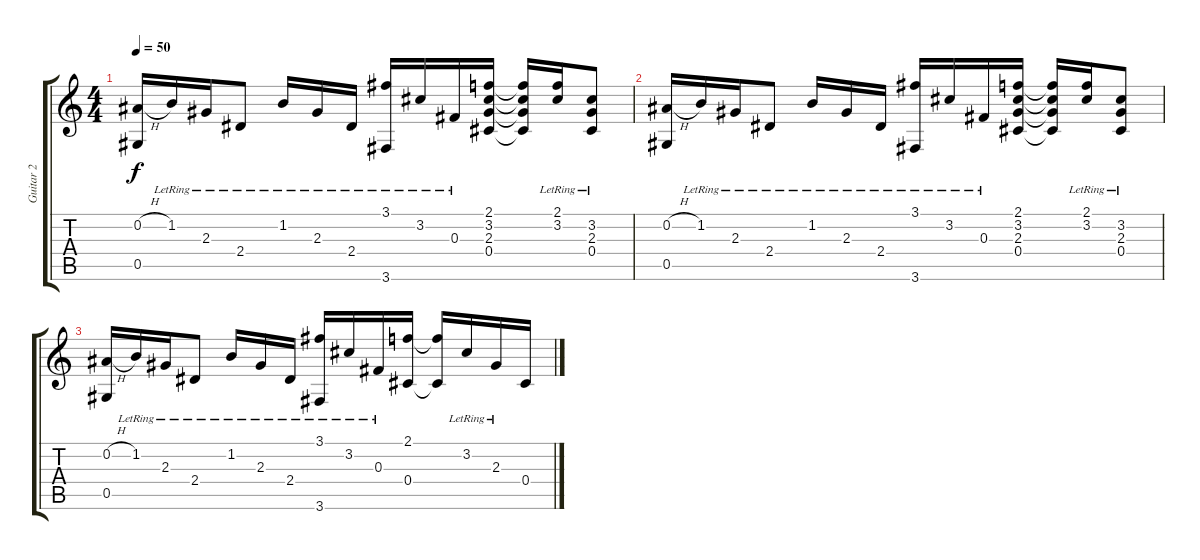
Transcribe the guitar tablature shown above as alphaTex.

\track ("Guitar 2" "Guitar 2") {instrument acousticguitarsteel}
\staff {score tabs}
\tuning (Eb4 Bb3 Gb3 Db3 Ab2 Eb2) {hide}
\ts (4 4)
\tempo 50
\clef g2
\ks c
(0.2{h} 0.5).16{dy f} 1.2{lr}.16 2.3{lr}.16 2.4{lr}.8 1.2{lr}.16 2.3{lr}.16 2.4{lr}.16 (3.1{lr} 3.6).16 3.2{lr}.16 0.3{lr}.16 (2.1 3.2 2.3 0.4).16 (2.1{t} 3.2{t} 2.3{t} 0.4{t}).16 (2.1{lr} 3.2{lr}).16 (3.2{lr} 2.3{lr} 0.4{lr}).8 |
(0.2{h} 0.5).16 1.2{lr}.16 2.3{lr}.16 2.4{lr}.8 1.2{lr}.16 2.3{lr}.16 2.4{lr}.16 (3.1{lr} 3.6).16 3.2{lr}.16 0.3{lr}.16 (2.1 3.2 2.3 0.4).16 (2.1{t} 3.2{t} 2.3{t} 0.4{t}).16 (2.1{lr} 3.2{lr}).16 (3.2{lr} 2.3{lr} 0.4{lr}).8 |
(0.2{h} 0.5).16 1.2{lr}.16 2.3{lr}.16 2.4{lr}.8 1.2{lr}.16 2.3{lr}.16 2.4{lr}.16 (3.1{lr} 3.6).16 3.2{lr}.16 0.3{lr}.16 (2.1 0.4).16 (2.1{t} 0.4{t}).16 3.2{lr}.16 2.3{lr}.16 0.4.16
